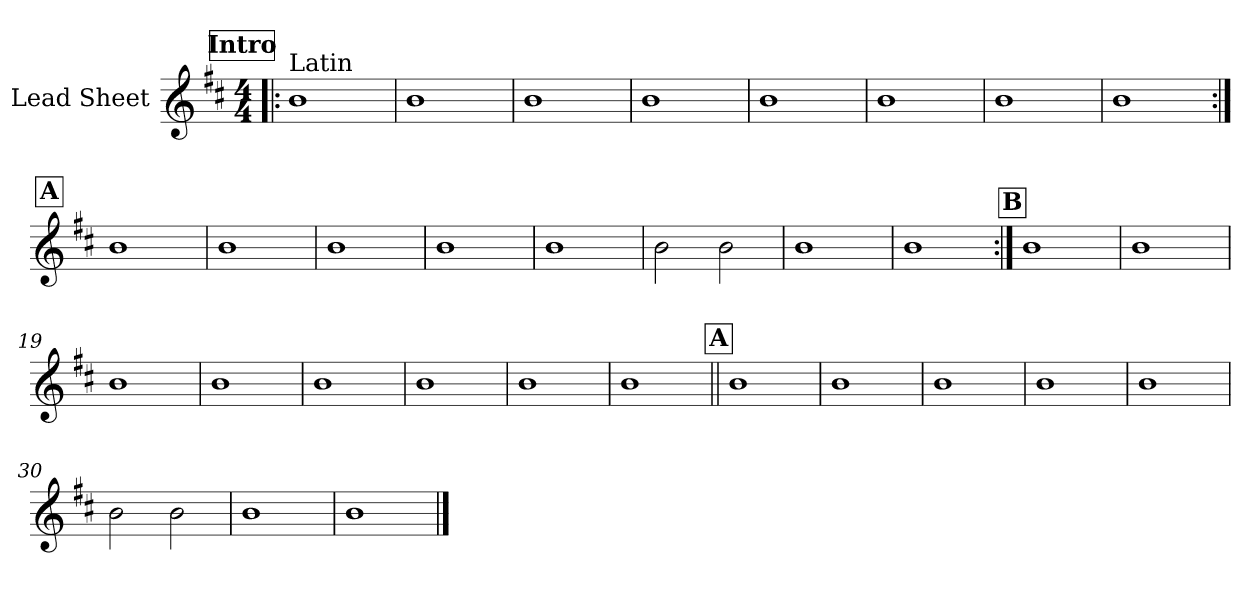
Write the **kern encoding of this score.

**kern
*part1
*staff1
*I"Lead Sheet
*clefG2
*k[f#c#]
*D:
*M4/4
!!LO:REH:place=s1:a:fs=14:t=Intro
=1!|:
!LO:TX:a:t=Latin
1b
=2
1b
=3
1b
=4
1b
!!LO:LB:g=z
=5
1b
=6
1b
=7
1b
=8
1b
!!LO:LB:g=z
!!LO:REH:place=s1:a:fs=14:t=A
=9:|!
1b
=10
1b
=11
1b
=12
1b
!!LO:LB:g=z
=13
1b
=14
2b\
2b\
=15
1b
=16
1b
!!LO:LB:g=z
!!LO:REH:place=s1:a:fs=14:t=B
=17:|!
1b
=18
1b
=19
1b
=20
1b
!!LO:LB:g=z
=21
1b
=22
1b
=23
1b
=24
1b
!!LO:LB:g=z
!!LO:REH:place=s1:a:fs=14:t=A
=25||
1b
=26
1b
=27
1b
=28
1b
!!LO:LB:g=z
=29
1b
=30
2b\
2b\
=31
1b
=32
1b
==
*-
